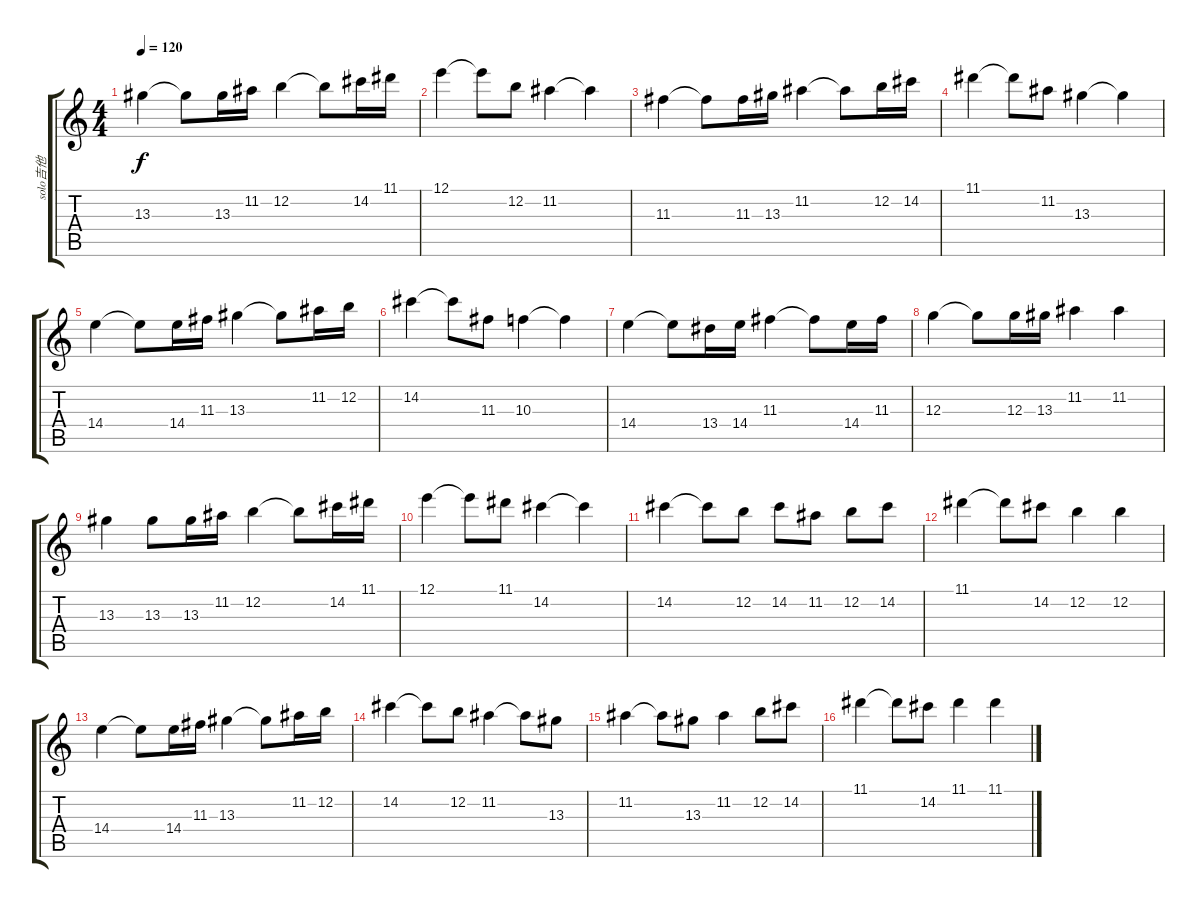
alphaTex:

\track ("solo吉他" "solo吉他") {instrument acousticguitarsteel}
\staff {score tabs}
\tuning (E4 B3 G3 D3 A2 E2) {hide}
\ts (4 4)
\tempo 120
\clef g2
\ks c
13.3.4{dy f} 13.3{t}.8 13.3.16 11.2.16 12.2.4 12.2{t}.8 14.2.16 11.1.16 |
12.1.4 12.1{t}.8 12.2.8 11.2.4 11.2{t}.4 |
11.3.4 11.3{t}.8 11.3.16 13.3.16 11.2.4 11.2{t}.8 12.2.16 14.2.16 |
11.1.4 11.1{t}.8 11.2.8 13.3.4 13.3{t}.4 |
14.4.4 14.4{t}.8 14.4.16 11.3.16 13.3.4 13.3{t}.8 11.2.16 12.2.16 |
14.2.4 14.2{t}.8 11.3.8 10.3.4 10.3{t}.4 |
14.4.4 14.4{t}.8 13.4.16 14.4.16 11.3.4 11.3{t}.8 14.4.16 11.3.16 |
12.3.4 12.3{t}.8 12.3.16 13.3.16 11.2.4 11.2.4 |
13.3.4 13.3.8 13.3.16 11.2.16 12.2.4 12.2{t}.8 14.2.16 11.1.16 |
12.1.4 12.1{t}.8 11.1.8 14.2.4 14.2{t}.4 |
14.2.4 14.2{t}.8 12.2.8 14.2.8 11.2.8 12.2.8 14.2.8 |
11.1.4 11.1{t}.8 14.2.8 12.2.4 12.2.4 |
14.4.4 14.4{t}.8 14.4.16 11.3.16 13.3.4 13.3{t}.8 11.2.16 12.2.16 |
14.2.4 14.2{t}.8 12.2.8 11.2.4 11.2{t}.8 13.3.8 |
11.2.4 11.2{t}.8 13.3.8 11.2.4 12.2.8 14.2.8 |
11.1.4 11.1{t}.8 14.2.8 11.1.4 11.1.4
